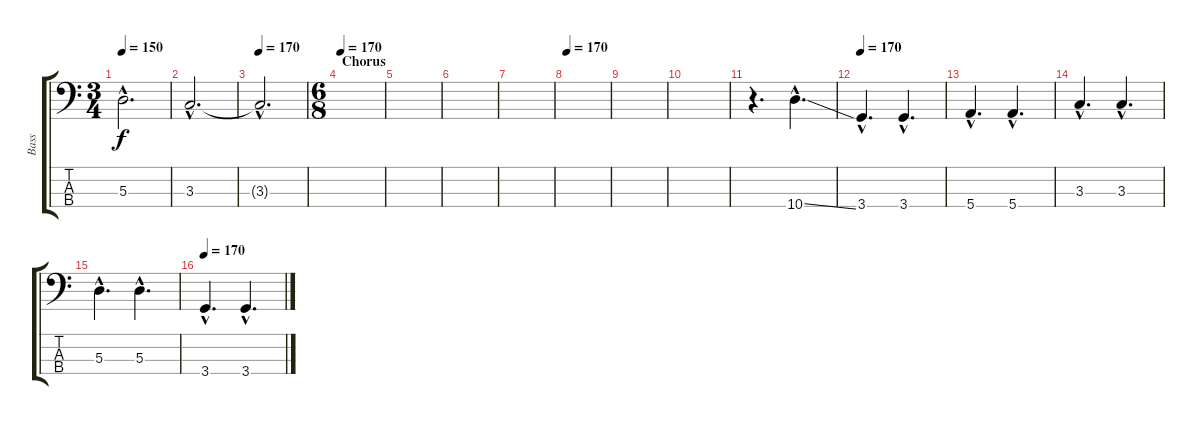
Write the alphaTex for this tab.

\track ("Bass" "Bass") {instrument electricbassfinger}
\staff {score tabs}
\tuning (G2 D2 A1 E1) {hide}
\ts (3 4)
\tempo 150
\clef f4
\ks c
5.3{hac}.2{d dy f} |
3.3{hac}.2{d} |
\tempo 170
3.3{hac t}.2{d} |
\ts (6 8)
\section ("" "Chorus")
\tempo 170
|
|
|
|
\tempo 170
|
|
|
r.4{d} 10.4{ss hac}.4{d} |
\tempo 170
3.4{hac}.4{d} 3.4{hac}.4{d} |
5.4{hac}.4{d} 5.4{hac}.4{d} |
3.3{hac}.4{d} 3.3{hac}.4{d} |
5.3{hac}.4{d} 5.3{hac}.4{d} |
\tempo 170
3.4{hac}.4{d} 3.4{hac}.4{d}
